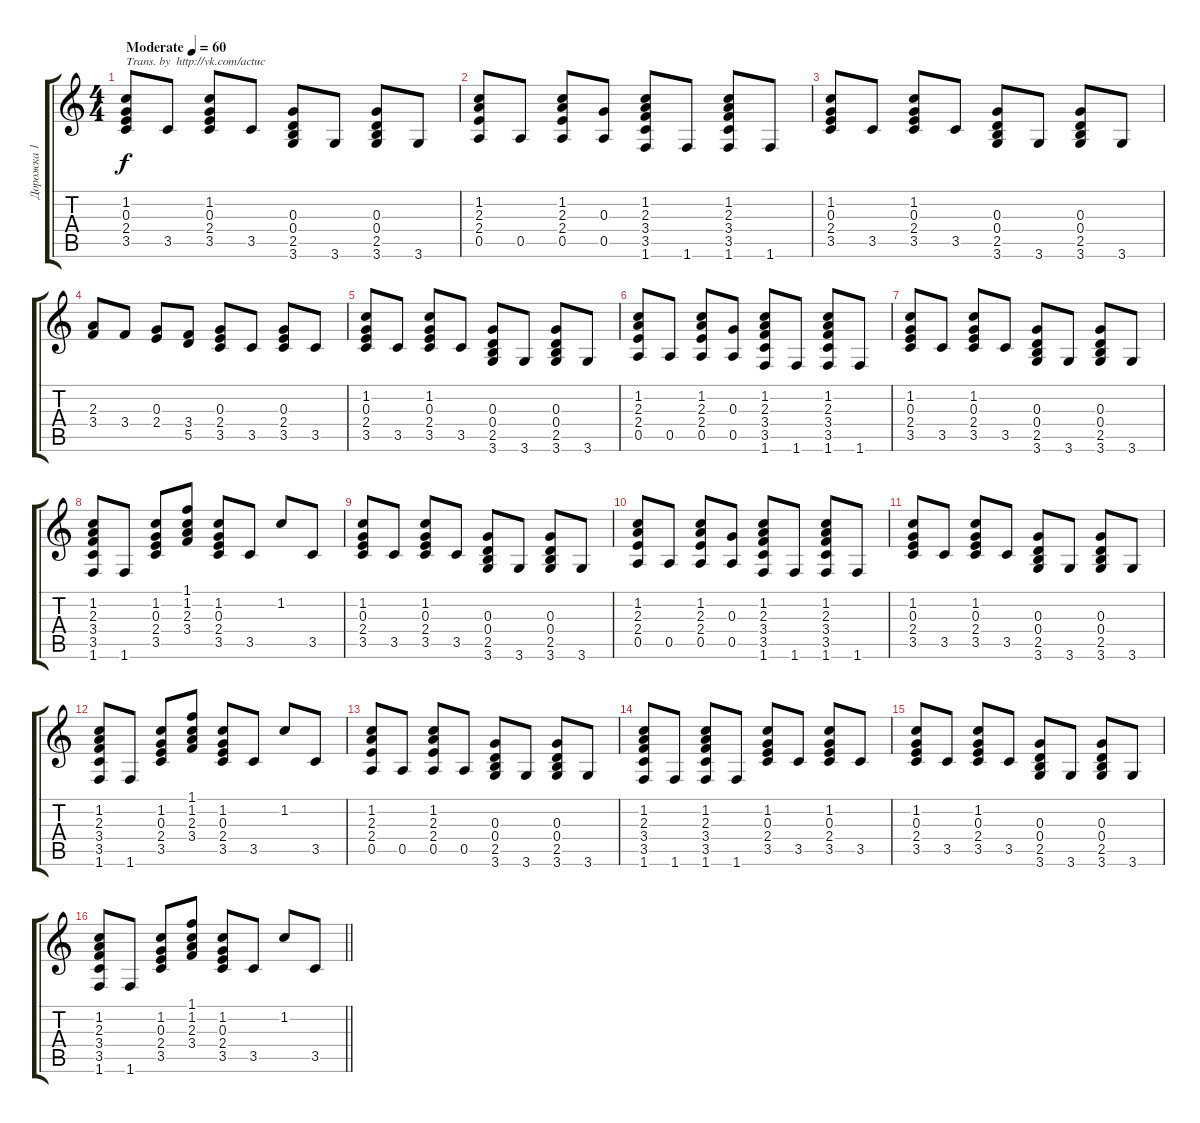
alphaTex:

\track ("Дорожка 1" "Дорожка 1") {instrument acousticguitarsteel}
\staff {score tabs}
\tuning (E4 B3 G3 D3 A2 E2) {hide}
\ts (4 4)
\tempo (60 "Moderate")
\clef g2
\ks c
(1.2 0.3 2.4 3.5).8{txt "Trans. by  http://vk.com/actuc" dy f instrument acousticguitarsteel} 3.5.8 (1.2 0.3 2.4 3.5).8 3.5.8 (0.3 0.4 2.5 3.6).8 3.6.8 (0.3 0.4 2.5 3.6).8 3.6.8 |
(1.2 2.3 2.4 0.5).8 0.5.8 (1.2 2.3 2.4 0.5).8 (0.3 0.5).8 (1.2 2.3 3.4 3.5 1.6).8 1.6.8 (1.2 2.3 3.4 3.5 1.6).8 1.6.8 |
(1.2 0.3 2.4 3.5).8 3.5.8 (1.2 0.3 2.4 3.5).8 3.5.8 (0.3 0.4 2.5 3.6).8 3.6.8 (0.3 0.4 2.5 3.6).8 3.6.8 |
(2.3 3.4).8 3.4.8 (0.3 2.4).8 (3.4 5.5).8 (0.3 2.4 3.5).8 3.5.8 (0.3 2.4 3.5).8 3.5.8 |
(1.2 0.3 2.4 3.5).8 3.5.8 (1.2 0.3 2.4 3.5).8 3.5.8 (0.3 0.4 2.5 3.6).8 3.6.8 (0.3 0.4 2.5 3.6).8 3.6.8 |
(1.2 2.3 2.4 0.5).8 0.5.8 (1.2 2.3 2.4 0.5).8 (0.3 0.5).8 (1.2 2.3 3.4 3.5 1.6).8 1.6.8 (1.2 2.3 3.4 3.5 1.6).8 1.6.8 |
(1.2 0.3 2.4 3.5).8 3.5.8 (1.2 0.3 2.4 3.5).8 3.5.8 (0.3 0.4 2.5 3.6).8 3.6.8 (0.3 0.4 2.5 3.6).8 3.6.8 |
(1.2 2.3 3.4 3.5 1.6).8 1.6.8 (1.2 0.3 2.4 3.5).8 (1.1 1.2 2.3 3.4).8 (1.2 0.3 2.4 3.5).8 3.5.8 1.2.8 3.5.8 |
(1.2 0.3 2.4 3.5).8 3.5.8 (1.2 0.3 2.4 3.5).8 3.5.8 (0.3 0.4 2.5 3.6).8 3.6.8 (0.3 0.4 2.5 3.6).8 3.6.8 |
(1.2 2.3 2.4 0.5).8 0.5.8 (1.2 2.3 2.4 0.5).8 (0.3 0.5).8 (1.2 2.3 3.4 3.5 1.6).8 1.6.8 (1.2 2.3 3.4 3.5 1.6).8 1.6.8 |
(1.2 0.3 2.4 3.5).8 3.5.8 (1.2 0.3 2.4 3.5).8 3.5.8 (0.3 0.4 2.5 3.6).8 3.6.8 (0.3 0.4 2.5 3.6).8 3.6.8 |
(1.2 2.3 3.4 3.5 1.6).8 1.6.8 (1.2 0.3 2.4 3.5).8 (1.1 1.2 2.3 3.4).8 (1.2 0.3 2.4 3.5).8 3.5.8 1.2.8 3.5.8 |
(1.2 2.3 2.4 0.5).8 0.5.8 (1.2 2.3 2.4 0.5).8 0.5.8 (0.3 0.4 2.5 3.6).8 3.6.8 (0.3 0.4 2.5 3.6).8 3.6.8 |
(1.2 2.3 3.4 3.5 1.6).8 1.6.8 (1.2 2.3 3.4 3.5 1.6).8 1.6.8 (1.2 0.3 2.4 3.5).8 3.5.8 (1.2 0.3 2.4 3.5).8 3.5.8 |
(1.2 0.3 2.4 3.5).8 3.5.8 (1.2 0.3 2.4 3.5).8 3.5.8 (0.3 0.4 2.5 3.6).8 3.6.8 (0.3 0.4 2.5 3.6).8 3.6.8 |
\barLineRight lightlight
(1.2 2.3 3.4 3.5 1.6).8 1.6.8 (1.2 0.3 2.4 3.5).8 (1.1 1.2 2.3 3.4).8 (1.2 0.3 2.4 3.5).8 3.5.8 1.2.8 3.5.8
